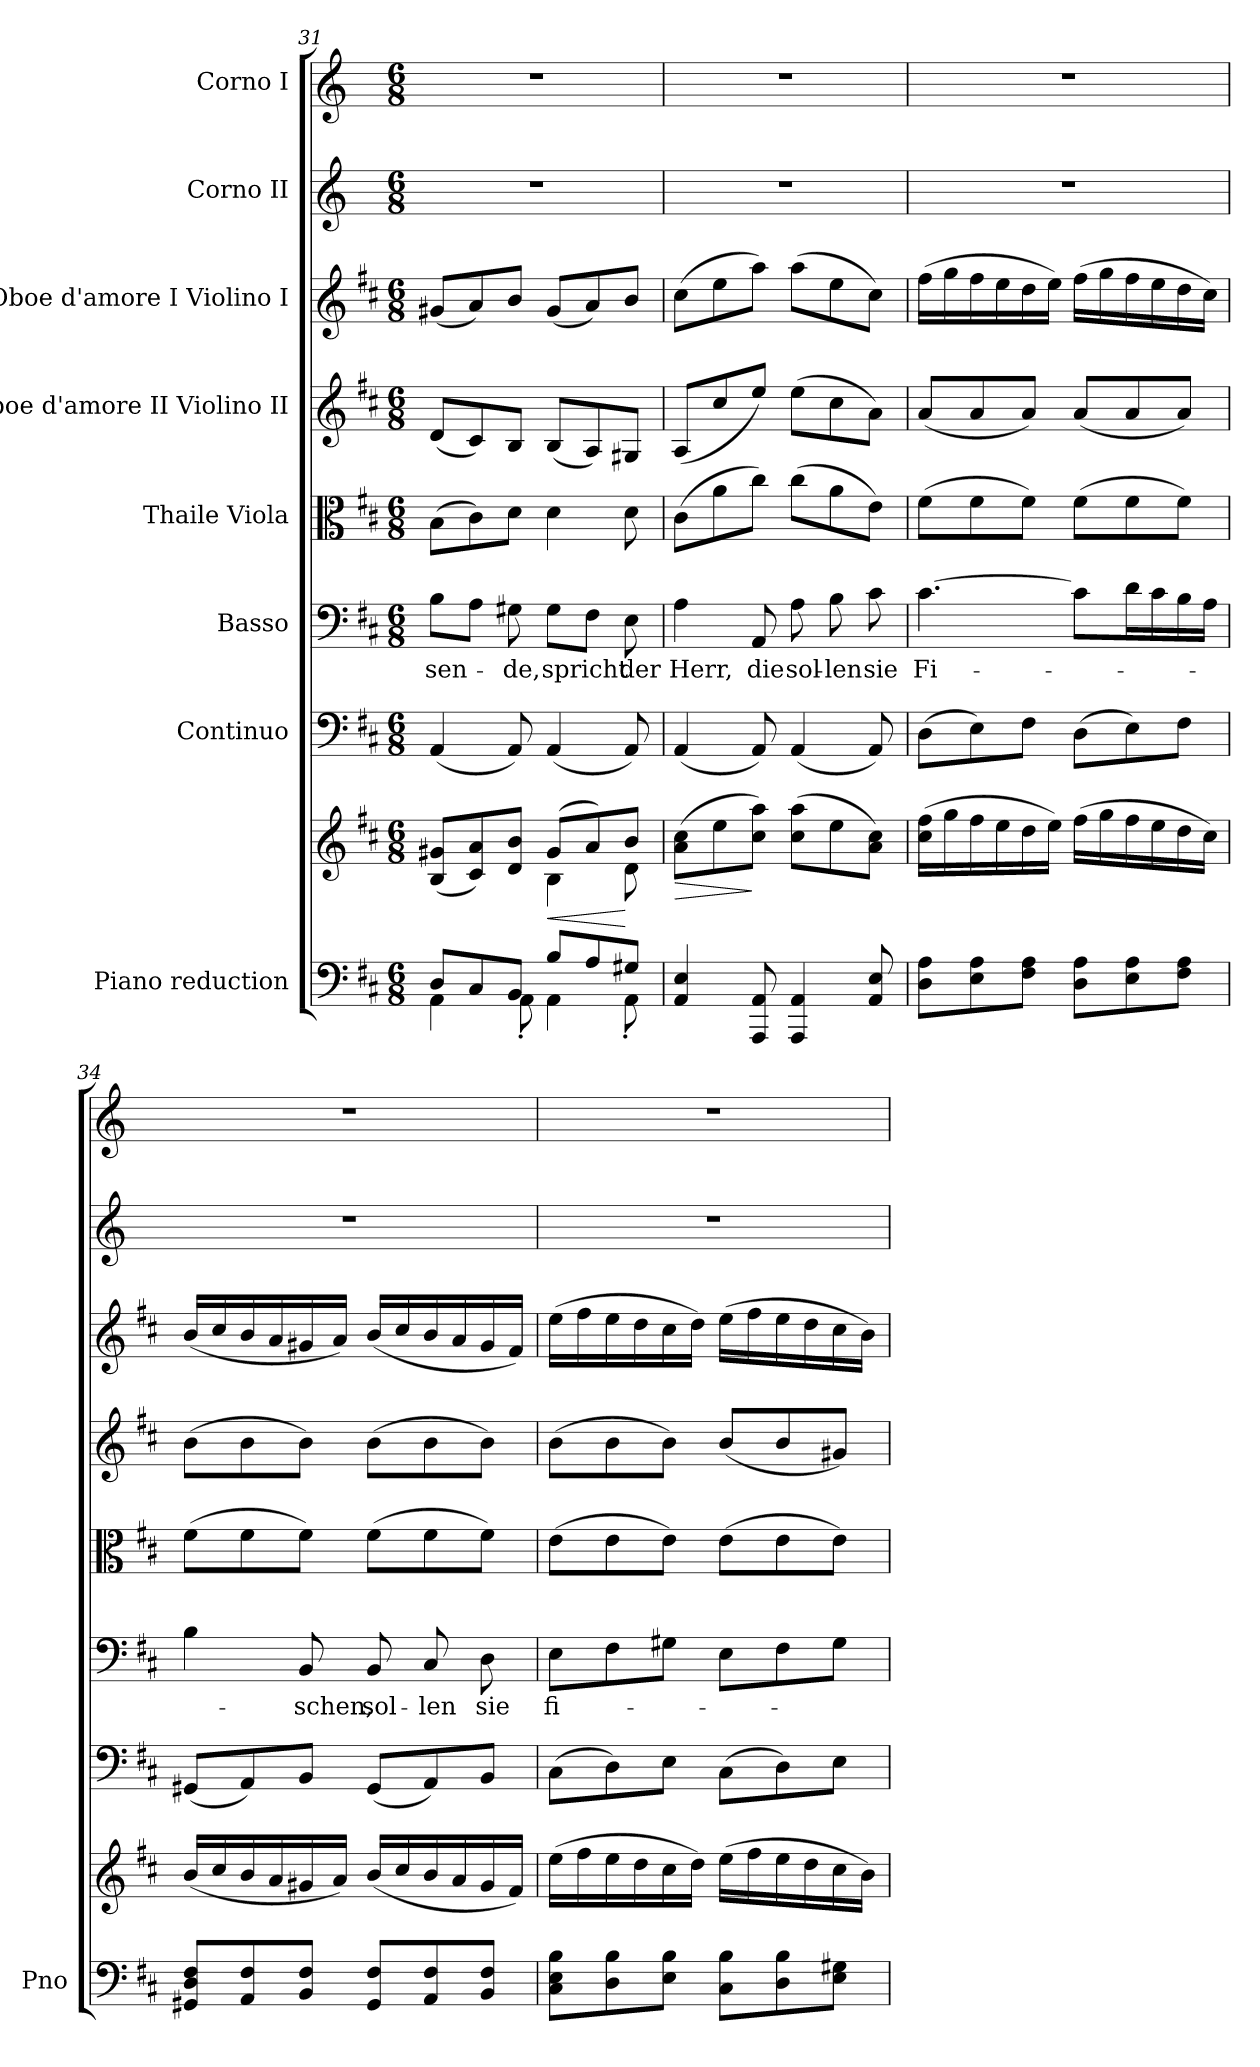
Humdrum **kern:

**kern	**kern	**dynam	**kern	**kern	**text	**kern	**kern	**kern	**kern	**kern
*part8	*part8	*part8	*part7	*part6	*part6	*part5	*part4	*part3	*part2	*part1
*staff9	*staff8	*staff8/9	*staff7	*staff6	*staff6	*staff5	*staff4	*staff3	*staff2	*staff1
*I"Piano reduction	*	*	*I"Continuo	*I"Basso	*	*I"Thaile Viola	*I"Oboe d'amore II Violino II	*I"Oboe d'amore I Violino I	*I"Corno II	*I"Corno I
*I'Pno	*	*	*	*	*	*	*	*	*	*
*clefF4	*clefG2	*	*clefF4	*clefF4	*	*clefC3	*clefG2	*clefG2	*clefG2	*clefG2
*	*	*	*	*	*	*	*	*	*ITrd3c5	*ITrd3c5
*k[f#c#]	*k[f#c#]	*	*k[f#c#]	*k[f#c#]	*	*k[f#c#]	*k[f#c#]	*k[f#c#]	*k[f#]	*k[f#]
*M6/8	*M6/8	*	*M6/8	*M6/8	*	*M6/8	*M6/8	*M6/8	*M6/8	*M6/8
=31	=31	=31	=31	=31	=31	=31	=31	=31	=31	=31
*^	*^	*	*	*	*	*	*	*	*	*
!	!	!	!	!	!	!	!LO:LY:b	!	!	!	!	!
8D/L	4AA\	(<8B/ 8g#X/L	4.ryy	.	(<4AA/	8B\L	-sen-	(>8B\L	(<8d/L	(<8g#X/L	2.r	2.r
8C#/	.	8c#/ 8a/)	.	.	.	8A\J	.	8c#\)	8c#/)	8a/)	.	.
!	!	!	!	!	!	!	!LO:LY:b	!	!	!	!	!
8BB/J	8AA'\	8d/ 8b/J	.	.	8AA/)	8G#X\	-de,	8d\J	8B/J	8b/J	.	.
!	!	!	!	!LO:HP:b	!	!	!LO:LY:b	!	!	!	!	!
8B/L	4AA\	(>8g#/L	4B\	<	(<4AA/	8G#\L	spricht	4d\	(<8B/L	(<8g#/L	.	.
8A/	.	8a/)	.	.	.	8F#\J	.	.	8A/)	8a/)	.	.
!	!	!	!	!	!	!	!LO:LY:b	!	!	!	!	!
8G#X/J	8AA'\	8b/J	8d\	[	8AA/)	8E\	der	8d\	8G#X/J	8b/J	.	.
=32	=32	=32	=32	=32	=32	=32	=32	=32	=32	=32	=32	=32
!	!	!	!	!LO:HP:b	!	!	!LO:LY:b	!	!	!	!	!
*v	*v	*	*	*	*	*	*	*	*	*	*	*
*	*v	*v	*	*	*	*	*	*	*	*	*
4AA/ 4E/	(>8a\ 8cc#\L	>	(<4AA/	4A\	Herr,	(>8c#\L	(<8A/L	(>8cc#\L	2.r	2.r
.	8ee\	.	.	.	.	8a\	8cc#/	8ee\	.	.
!	!	!	!	!	!LO:LY:b	!	!	!	!	!
8AAA/ 8AA/	8cc#\ 8aa\J)	]	8AA/)	8AA/	die	8cc#\J)	8ee/J)	8aa\J)	.	.
!	!	!	!	!	!LO:LY:b	!	!	!	!	!
4AAA/ 4AA/	(>8cc#\ 8aa\L	.	(<4AA/	8A\	sol-	(>8cc#\L	(>8ee\L	(>8aa\L	.	.
!	!	!	!	!	!LO:LY:b	!	!	!	!	!
.	8ee\	.	.	8B\	len	8a\	8cc#\	8ee\	.	.
!	!	!	!	!	!LO:LY:b	!	!	!	!	!
8AA/ 8E/	8a\ 8cc#\J)	.	8AA/)	8c#\	sie	8e\J)	8a\J)	8cc#\J)	.	.
=33	=33	=33	=33	=33	=33	=33	=33	=33	=33	=33
!	!	!	!	!	!LO:LY:b	!	!	!	!	!
8D\ 8A\L	(>16cc#\ 16ff#\LL	.	(>8D\L	[4.c#\	Fi-	(>8f#\L	(<8a/L	(>16ff#\LL	2.r	2.r
.	16gg\	.	.	.	.	.	.	16gg\	.	.
8E\ 8A\	16ff#\	.	8E\)	.	.	8f#\	8a/	16ff#\	.	.
.	16ee\	.	.	.	.	.	.	16ee\	.	.
8F#\ 8A\J	16dd\	.	8F#\J	.	.	8f#\J)	8a/J)	16dd\	.	.
.	16ee\JJ)	.	.	.	.	.	.	16ee\JJ)	.	.
8D\ 8A\L	(>16ff#\LL	.	(>8D\L	8c#\L]	.	(>8f#\L	(<8a/L	(>16ff#\LL	.	.
.	16gg\	.	.	.	.	.	.	16gg\	.	.
8E\ 8A\	16ff#\	.	8E\)	16d\L	.	8f#\	8a/	16ff#\	.	.
.	16ee\	.	.	16c#\	.	.	.	16ee\	.	.
8F#\ 8A\J	16dd\	.	8F#\J	16B\	.	8f#\J)	8a/J)	16dd\	.	.
.	16cc#\JJ)	.	.	16A\JJ	.	.	.	16cc#\JJ)	.	.
!!LO:LB:g=z
=34	=34	=34	=34	=34	=34	=34	=34	=34	=34	=34
8GG#X/ 8D/ 8F#/L	(<16b/LL	.	(<8GG#X/L	4B\	.	(>8f#\L	(>8b\L	(<16b/LL	2.r	2.r
.	16cc#/	.	.	.	.	.	.	16cc#/	.	.
8AA/ 8F#/	16b/	.	8AA/)	.	.	8f#\	8b\	16b/	.	.
.	16a/	.	.	.	.	.	.	16a/	.	.
!	!	!	!	!	!LO:LY:b	!	!	!	!	!
8BB/ 8F#/J	16g#X/	.	8BB/J	8BB/	-schen,	8f#\J)	8b\J)	16g#X/	.	.
.	16a/JJ)	.	.	.	.	.	.	16a/JJ)	.	.
!	!	!	!	!	!LO:LY:b	!	!	!	!	!
8GG#/ 8F#/L	(<16b/LL	.	(<8GG#/L	8BB/	sol-	(>8f#\L	(>8b\L	(<16b/LL	.	.
.	16cc#/	.	.	.	.	.	.	16cc#/	.	.
!	!	!	!	!	!LO:LY:b	!	!	!	!	!
8AA/ 8F#/	16b/	.	8AA/)	8C#/	-len	8f#\	8b\	16b/	.	.
.	16a/	.	.	.	.	.	.	16a/	.	.
!	!	!	!	!	!LO:LY:b	!	!	!	!	!
8BB/ 8F#/J	16g#/	.	8BB/J	8D\	sie	8f#\J)	8b\J)	16g#/	.	.
.	16f#/JJ)	.	.	.	.	.	.	16f#/JJ)	.	.
=35	=35	=35	=35	=35	=35	=35	=35	=35	=35	=35
!	!	!	!	!	!LO:LY:b	!	!	!	!	!
8C#\ 8E\ 8B\L	(>16ee\LL	.	(>8C#\L	8E\L	fi-	(>8e\L	(>8b\L	(>16ee\LL	2.r	2.r
.	16ff#\	.	.	.	.	.	.	16ff#\	.	.
8D\ 8B\	16ee\	.	8D\)	8F#\	.	8e\	8b\	16ee\	.	.
.	16dd\	.	.	.	.	.	.	16dd\	.	.
8E\ 8B\J	16cc#\	.	8E\J	8G#X\J	.	8e\J)	8b\J)	16cc#\	.	.
.	16dd\JJ)	.	.	.	.	.	.	16dd\JJ)	.	.
8C#\ 8B\L	(>16ee\LL	.	(>8C#\L	8E\L	.	(>8e\L	(<8b/L	(>16ee\LL	.	.
.	16ff#\	.	.	.	.	.	.	16ff#\	.	.
8D\ 8B\	16ee\	.	8D\)	8F#\	.	8e\	8b/	16ee\	.	.
.	16dd\	.	.	.	.	.	.	16dd\	.	.
8E\ 8G#X\J	16cc#\	.	8E\J	8G#\J	.	8e\J)	8g#X/J)	16cc#\	.	.
.	16b\JJ)	.	.	.	.	.	.	16b\JJ)	.	.
=	=	=	=	=	=	=	=	=	=	=
*-	*-	*-	*-	*-	*-	*-	*-	*-	*-	*-
